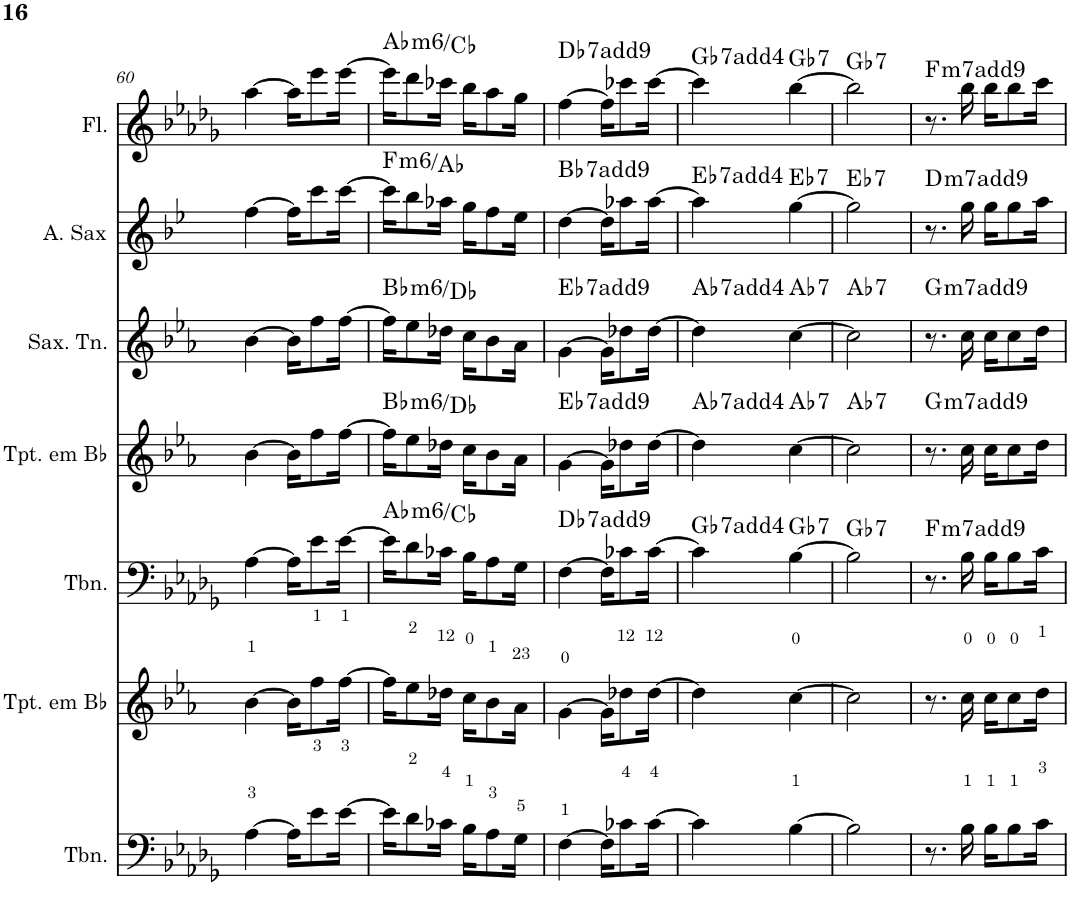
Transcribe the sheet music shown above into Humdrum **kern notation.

**kern	**kern	**kern	**harte	**kern	**harte	**kern	**harte	**kern	**harte	**kern	**harte
*part7	*part6	*part5	*part5	*part4	*part4	*part3	*part3	*part2	*part2	*part1	*part1
*staff7	*staff6	*staff5	*	*staff4	*	*staff3	*	*staff2	*	*staff1	*
*I"Trombone	*I"Trompete em Bb	*I"Trombone	*	*I"Trompete em Bb	*	*I"Saxofone Tenor	*	*I"Saxofone Alto	*	*I"Flauta Transversal	*
*I'Tbn.	*I'Tpt. em Bb	*I'Tbn.	*	*I'Tpt. em Bb	*	*I'Sax. Tn.	*	*	*	*I'Fl.	*
!!LO:PB:g=z
*clefF4	*clefG2	*clefF4	*	*clefG2	*	*clefG2	*	*clefG2	*	*clefG2	*
*	*Trd1c2	*	*	*Trd1c2	*	*Trd8c14	*	*Trd5c9	*	*	*
*k[b-e-a-d-g-]	*k[b-e-a-]	*k[b-e-a-d-g-]	*	*k[b-e-a-]	*	*k[b-e-a-]	*	*k[b-e-]	*	*k[b-e-a-d-g-]	*
*b-:	*c:	*b-:	*	*c:	*	*c:	*	*g:	*	*b-:	*
*M2/4	*M2/4	*M2/4	*	*M2/4	*	*M2/4	*	*M2/4	*	*M2/4	*
=60	=60	=60	=60	=60	=60	=60	=60	=60	=60	=60	=60
[4A-\	[4b-\	[4A-\	.	[4b-\	.	[4b-\	.	[4ff\	.	[4aa-\	.
16A-\KL]	16b-\KL]	16A-\KL]	.	16b-\KL]	.	16b-\KL]	.	16ff\KL]	.	16aa-\KL]	.
8e-\	8ff\	8e-\	.	8ff\	.	8ff\	.	8ccc\	.	8eee-\	.
[16e-\Jk	[16ff\Jk	[16e-\Jk	.	[16ff\Jk	.	[16ff\Jk	.	[16ccc\Jk	.	[16eee-\Jk	.
=61	=61	=61	=61	=61	=61	=61	=61	=61	=61	=61	=61
!	!	!	!LO:H:kt=m6	!	!LO:H:kt=m6	!	!LO:H:kt=m6	!	!LO:H:kt=m6	!	!LO:H:kt=m6
16e-\KL]	16ff\KL]	16e-\KL]	Ab:min6/b3	16ff\KL]	Bb:min6/b3	16ff\KL]	Bb:min6/b3	16ccc\KL]	F:min6/b3	16eee-\KL]	Ab:min6/b3
8d-\	8ee-\	8d-\	.	8ee-\	.	8ee-\	.	8bb-\	.	8ddd-\	.
16c-X\Jk	16dd-X\Jk	16c-X\Jk	.	16dd-X\Jk	.	16dd-X\Jk	.	16aa-X\Jk	.	16ccc-X\Jk	.
16B-\KL	16cc\KL	16B-\KL	.	16cc\KL	.	16cc\KL	.	16gg\KL	.	16bb-\KL	.
8A-\	8b-\	8A-\	.	8b-\	.	8b-\	.	8ff\	.	8aa-\	.
16G-\Jk	16a-\Jk	16G-\Jk	.	16a-\Jk	.	16a-\Jk	.	16ee-\Jk	.	16gg-\Jk	.
=62	=62	=62	=62	=62	=62	=62	=62	=62	=62	=62	=62
!	!	!	!LO:H:kt=7	!	!LO:H:kt=7	!	!LO:H:kt=7	!	!LO:H:kt=7	!	!LO:H:kt=7
[4F\	[4g\	[4F\	Db:7(9)	[4g\	Eb:7(9)	[4g\	Eb:7(9)	[4dd\	Bb:7(9)	[4ff\	Db:7(9)
16F\KL]	16g\KL]	16F\KL]	.	16g\KL]	.	16g\KL]	.	16dd\KL]	.	16ff\KL]	.
8c-X\	8dd-X\	8c-X\	.	8dd-X\	.	8dd-X\	.	8aa-X\	.	8ccc-X\	.
[16c-\Jk	[16dd-\Jk	[16c-\Jk	.	[16dd-\Jk	.	[16dd-\Jk	.	[16aa-\Jk	.	[16ccc-\Jk	.
=63	=63	=63	=63	=63	=63	=63	=63	=63	=63	=63	=63
!	!	!	!LO:H:kt=7	!	!LO:H:kt=7	!	!LO:H:kt=7	!	!LO:H:kt=7	!	!LO:H:kt=7
4c-\]	4dd-\]	4c-\]	Gb:7(4)	4dd-\]	Ab:7(4)	4dd-\]	Ab:7(4)	4aa-\]	Eb:7(4)	4ccc-\]	Gb:7(4)
!	!	!	!LO:H:kt=7	!	!LO:H:kt=7	!	!LO:H:kt=7	!	!LO:H:kt=7	!	!LO:H:kt=7
[4B-\	[4cc\	[4B-\	Gb:7	[4cc\	Ab:7	[4cc\	Ab:7	[4gg\	Eb:7	[4bb-\	Gb:7
=64	=64	=64	=64	=64	=64	=64	=64	=64	=64	=64	=64
!	!	!	!LO:H:kt=7	!	!LO:H:kt=7	!	!LO:H:kt=7	!	!LO:H:kt=7	!	!LO:H:kt=7
2B-\]	2cc\]	2B-\]	Gb:7	2cc\]	Ab:7	2cc\]	Ab:7	2gg\]	Eb:7	2bb-\]	Gb:7
=65	=65	=65	=65	=65	=65	=65	=65	=65	=65	=65	=65
!	!	!	!LO:H:kt=m7	!	!LO:H:kt=m7	!	!LO:H:kt=m7	!	!LO:H:kt=m7	!	!LO:H:kt=m7
8.r	8.r	8.r	F:min7(9)	8.r	G:min7(9)	8.r	G:min7(9)	8.r	D:min7(9)	8.r	F:min7(9)
16B-\	16cc\	16B-\	.	16cc\	.	16cc\	.	16gg\	.	16bb-\	.
16B-\KL	16cc\KL	16B-\KL	.	16cc\KL	.	16cc\KL	.	16gg\KL	.	16bb-\KL	.
8B-\	8cc\	8B-\	.	8cc\	.	8cc\	.	8gg\	.	8bb-\	.
16c\Jk	16dd\Jk	16c\Jk	.	16dd\Jk	.	16dd\Jk	.	16aa\Jk	.	16ccc\Jk	.
=	=	=	=	=	=	=	=	=	=	=	=
*-	*-	*-	*-	*-	*-	*-	*-	*-	*-	*-	*-
